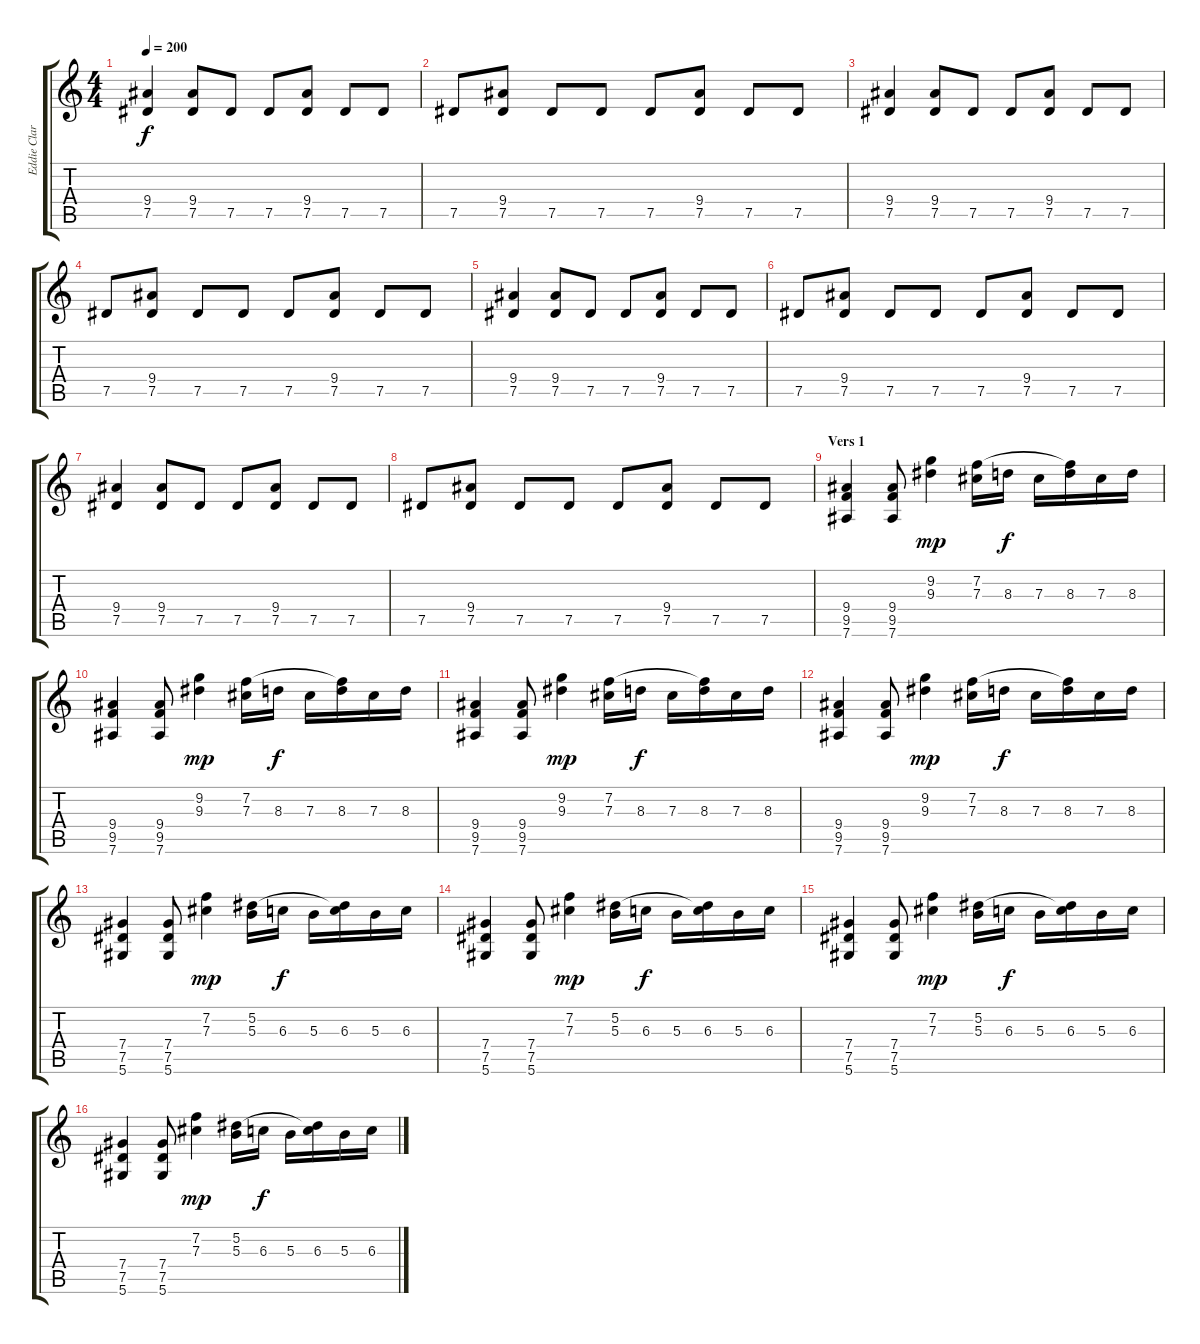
\track ("Eddie Clarke" "Eddie Clar") {instrument distortionguitar}
\staff {score tabs}
\tuning (Eb4 Bb3 Gb3 Db3 Ab2 Eb2) {hide}
\ts (4 4)
\tempo 200
\clef g2
\ks c
(9.4 7.5).4{dy f} (9.4 7.5).8 7.5.8 7.5.8 (9.4 7.5).8 7.5.8 7.5.8 |
7.5.8 (9.4 7.5).8 7.5.8 7.5.8 7.5.8 (9.4 7.5).8 7.5.8 7.5.8 |
(9.4 7.5).4 (9.4 7.5).8 7.5.8 7.5.8 (9.4 7.5).8 7.5.8 7.5.8 |
7.5.8 (9.4 7.5).8 7.5.8 7.5.8 7.5.8 (9.4 7.5).8 7.5.8 7.5.8 |
(9.4 7.5).4 (9.4 7.5).8 7.5.8 7.5.8 (9.4 7.5).8 7.5.8 7.5.8 |
7.5.8 (9.4 7.5).8 7.5.8 7.5.8 7.5.8 (9.4 7.5).8 7.5.8 7.5.8 |
(9.4 7.5).4 (9.4 7.5).8 7.5.8 7.5.8 (9.4 7.5).8 7.5.8 7.5.8 |
7.5.8 (9.4 7.5).8 7.5.8 7.5.8 7.5.8 (9.4 7.5).8 7.5.8 7.5.8 |
\section ("" "Vers 1")
(9.4 9.5 7.6).4 (9.4 9.5 7.6).8 (9.2 9.3).4{dy mp} (7.2 7.3).16 8.3.16{dy f} 7.3.16 (7.2{t} 8.3).16 7.3.16 8.3.16 |
(9.4 9.5 7.6).4 (9.4 9.5 7.6).8 (9.2 9.3).4{dy mp} (7.2 7.3).16 8.3.16{dy f} 7.3.16 (7.2{t} 8.3).16 7.3.16 8.3.16 |
(9.4 9.5 7.6).4 (9.4 9.5 7.6).8 (9.2 9.3).4{dy mp} (7.2 7.3).16 8.3.16{dy f} 7.3.16 (7.2{t} 8.3).16 7.3.16 8.3.16 |
(9.4 9.5 7.6).4 (9.4 9.5 7.6).8 (9.2 9.3).4{dy mp} (7.2 7.3).16 8.3.16{dy f} 7.3.16 (7.2{t} 8.3).16 7.3.16 8.3.16 |
(7.4 7.5 5.6).4 (7.4 7.5 5.6).8 (7.2 7.3).4{dy mp} (5.2 5.3).16 6.3.16{dy f} 5.3.16 (5.2{t} 6.3).16 5.3.16 6.3.16 |
(7.4 7.5 5.6).4 (7.4 7.5 5.6).8 (7.2 7.3).4{dy mp} (5.2 5.3).16 6.3.16{dy f} 5.3.16 (5.2{t} 6.3).16 5.3.16 6.3.16 |
(7.4 7.5 5.6).4 (7.4 7.5 5.6).8 (7.2 7.3).4{dy mp} (5.2 5.3).16 6.3.16{dy f} 5.3.16 (5.2{t} 6.3).16 5.3.16 6.3.16 |
(7.4 7.5 5.6).4 (7.4 7.5 5.6).8 (7.2 7.3).4{dy mp} (5.2 5.3).16 6.3.16{dy f} 5.3.16 (5.2{t} 6.3).16 5.3.16 6.3.16
